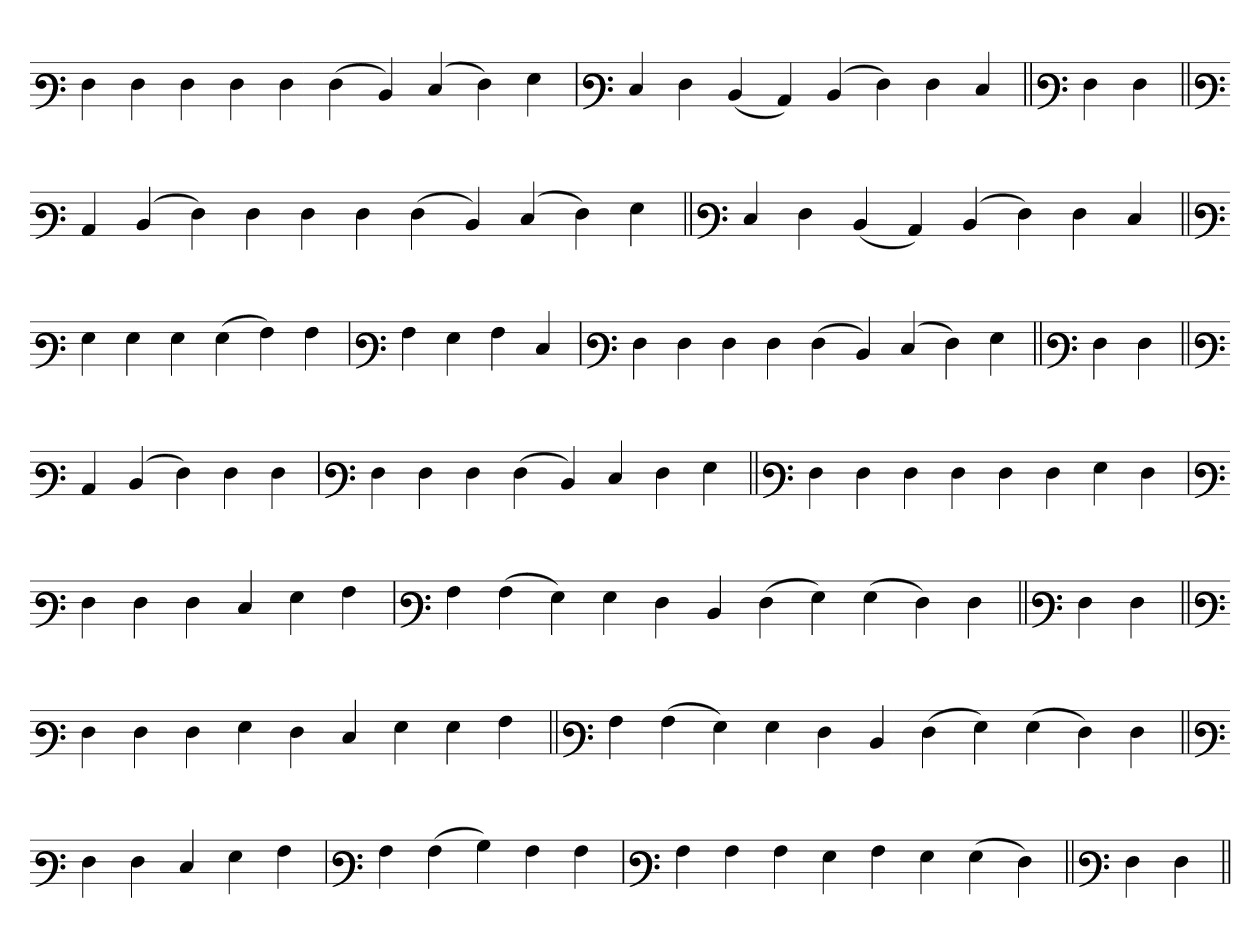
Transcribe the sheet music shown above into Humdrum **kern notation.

**kern
*part1
*staff1
*clefF3
=
4F
4F
4F
4F
4F
(4F
4D)
(4E
4F)
4G
='
*clefF3
4E
4F
(4D
4C)
(4D
4F)
4F
4E
=||
*clefF3
4F
4F
=||
*clefF3
4C
(4D
4F)
4F
4F
4F
(4F
4D)
(4E
4F)
4G
=||
*clefF3
4E
4F
(4D
4C)
(4D
4F)
4F
4E
=||
*clefF3
4G
4G
4G
(4G
4A)
4A
=`
*clefF3
4A
4G
4A
4E
=`
*clefF3
4F
4F
4F
4F
(4F
4D)
(4E
4F)
4G
=||
*clefF3
4F
4F
=||
*clefF3
4C
(4D
4F)
4F
4F
=`
*clefF3
4F
4F
4F
(4F
4D)
4E
4F
4G
=||
*clefF3
4F
4F
4F
4F
4F
4F
4G
4F
=`
*clefF3
4F
4F
4F
4E
4G
4A
='
*clefF3
4A
(4A
4G)
4G
4F
4D
(4F
4G)
(4G
4F)
4F
=||
*clefF3
4F
4F
=||
*clefF3
4F
4F
4F
4G
4F
4E
4G
4G
4A
=||
*clefF3
4A
(4A
4G)
4G
4F
4D
(4F
4G)
(4G
4F)
4F
=||
*clefF3
4F
4F
4E
4G
4A
=`
*clefF3
4A
(4A
4B)
4A
4A
=`
*clefF3
4A
4A
4A
4G
4A
4G
(4G
4F)
=||
*clefF3
4F
4F
=||
*-
